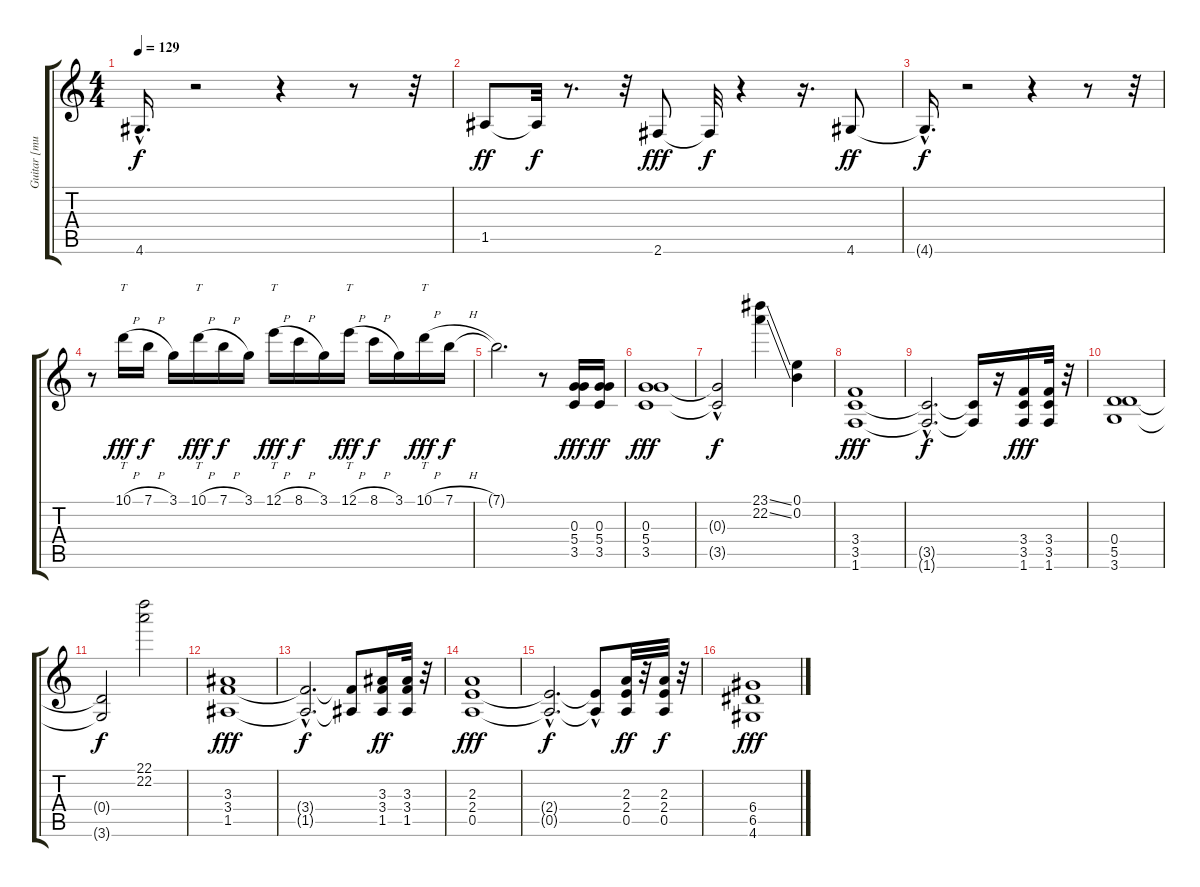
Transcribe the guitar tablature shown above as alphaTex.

\track ("Guitar [muted]" "Guitar [mu") {instrument overdrivenguitar}
\staff {score tabs}
\tuning (E4 B3 G3 D3 A2 E2) {hide}
\ts (4 4)
\tempo 129
\clef g2
\ks c
4.6{hac t}.16{d dy f} r.2 r.4 r.8 r.32 |
1.5.8{dy ff} 1.5{t}.32{dy f} r.8{d} r.32 2.6.8{dy fff} 2.6{t}.32{dy f} r.4 r.16{d} 4.6.8{dy ff} |
4.6{hac t}.16{d dy f} r.2 r.4 r.8 r.32{volume 16} |
r.8 10.1{h}.16{tt dy fff} 7.1{h}.16{dy f} 3.1.16 10.1{h}.16{tt dy fff} 7.1{h}.16{dy f} 3.1.16 12.1{h}.16{tt dy fff} 8.1{h}.16{dy f} 3.1.16 12.1{h}.16{tt dy fff} 8.1{h}.16{dy f} 3.1.16 10.1{h}.16{tt dy fff} 7.1{h}.16{dy f} |
7.1{t}.2{d} r.8 (0.3 5.4 3.5).16{dy fff} (0.3 5.4 3.5).16{dy ff} |
(0.3 5.4 3.5).1{dy fff} |
(0.3{hac t} 3.5{hac t}).2{dy f} (23.1{ss} 22.2{ss}).4 (0.1 0.2).4 |
(3.4 3.5 1.6).1{dy fff} |
(3.5{hac t} 1.6{hac t}).2{d dy f} (3.5{t} 1.6{t}).16 r.16 (3.4 3.5 1.6).16{dy fff} (3.4 3.5 1.6).32 r.32 |
(0.4 5.5 3.6).1 |
(0.4{t} 3.6{t}).2{dy f} (22.1 22.2).2 |
(3.3 3.4 1.5).1{dy fff} |
(3.4{hac t} 1.5{hac t}).2{d dy f} (3.4{t} 1.5{t}).8 (3.3 3.4 1.5).16{dy ff} (3.3 3.4 1.5).32 r.32 |
(2.3 2.4 0.5).1{dy fff} |
(2.4{hac t} 0.5{hac t}).2{d dy f} (2.4{hac t} 0.5{t}).8 (2.3 2.4 0.5).32{dy ff} r.32 (2.3 2.4 0.5).32{dy f} r.32 |
(6.4 6.5 4.6).1{dy fff}
